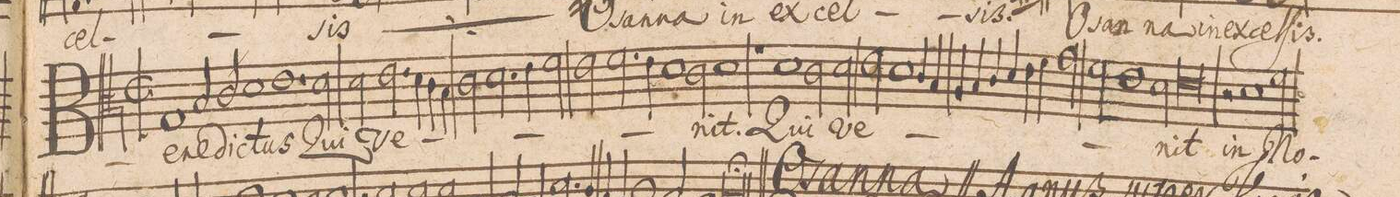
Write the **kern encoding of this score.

**kern	**text
*I"TENOR.	*
*clefC3	*
*k[]	*
*met(C|)	*
*M2/1	*
1G	Be-
2B/	-ne-
2c/	-di-
=90-	=90-
1d	-ctus
1.e	.
=91-	=91-
2d\	Qui
2d\	Ve-
2.e\	.
=92-	=92-
4d\	.
4c\	.
4B\	.
2c\	.
2.d\	.
=93-	=93-
4e\	.
2f\	.
2e\	.
2.f\	.
=94-	=94-
4e\	.
1d	.
2c\	.
=95-	=95-
1d	-nit.
1rg	.
=96-	=96-
1d	Qui
2c\	.
2d\	ve-
=97-	=97-
2e\	.
1d	.
4c/	.
4B/	.
=98-	=98-
4A/	.
4B/	.
4c/	.
4d/	.
4e\	.
4f\	.
2g\	.
=99-	=99-
2f\	.
1e	.
2d\	.
=100-	=100-
0e	-nit
=101-	=101-
2r	.
1d	in
2f\	No-
=102-	=102-
*-	*-
